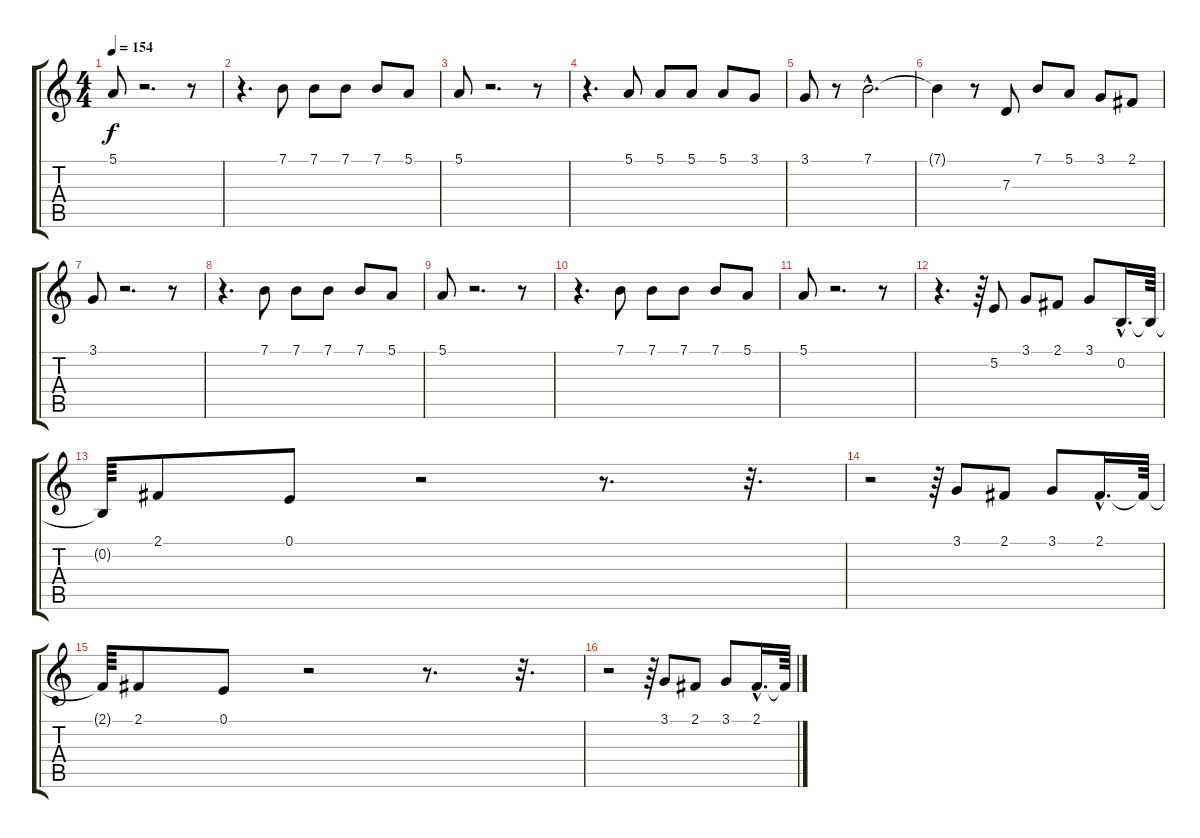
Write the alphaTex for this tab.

\track "" {instrument choiraahs}
\staff {score tabs}
\tuning (E4 B3 G3 D3 A2 E2) {hide}
\ts (4 4)
\tempo 154
\clef g2
\ks c
5.1.8{dy f} r.2{d} r.8 |
r.4{d} 7.1.8 7.1.8 7.1.8 7.1.8 5.1.8 |
5.1.8 r.2{d} r.8 |
r.4{d} 5.1.8 5.1.8 5.1.8 5.1.8 3.1.8 |
3.1.8 r.8 7.1{hac}.2{d} |
7.1{t}.4 r.8 7.3.8 7.1.8 5.1.8 3.1.8 2.1.8 |
3.1.8 r.2{d} r.8 |
r.4{d} 7.1.8 7.1.8 7.1.8 7.1.8 5.1.8 |
5.1.8 r.2{d} r.8 |
r.4{d} 7.1.8 7.1.8 7.1.8 7.1.8 5.1.8 |
5.1.8 r.2{d} r.8 |
r.4{d} r.64 5.2.8 3.1.8 2.1.8 3.1.8 0.2{hac}.16{d} 0.2{t}.64 |
0.2{t}.64 2.1.8 0.1.8 r.2 r.8{d} r.32{d} |
r.2 r.64 3.1.8 2.1.8 3.1.8 2.1{hac}.16{d} 2.1{t}.64 |
2.1{t}.64 2.1.8 0.1.8 r.2 r.8{d} r.32{d} |
r.2 r.64 3.1.8 2.1.8 3.1.8 2.1{hac}.16{d} 2.1{t}.64
